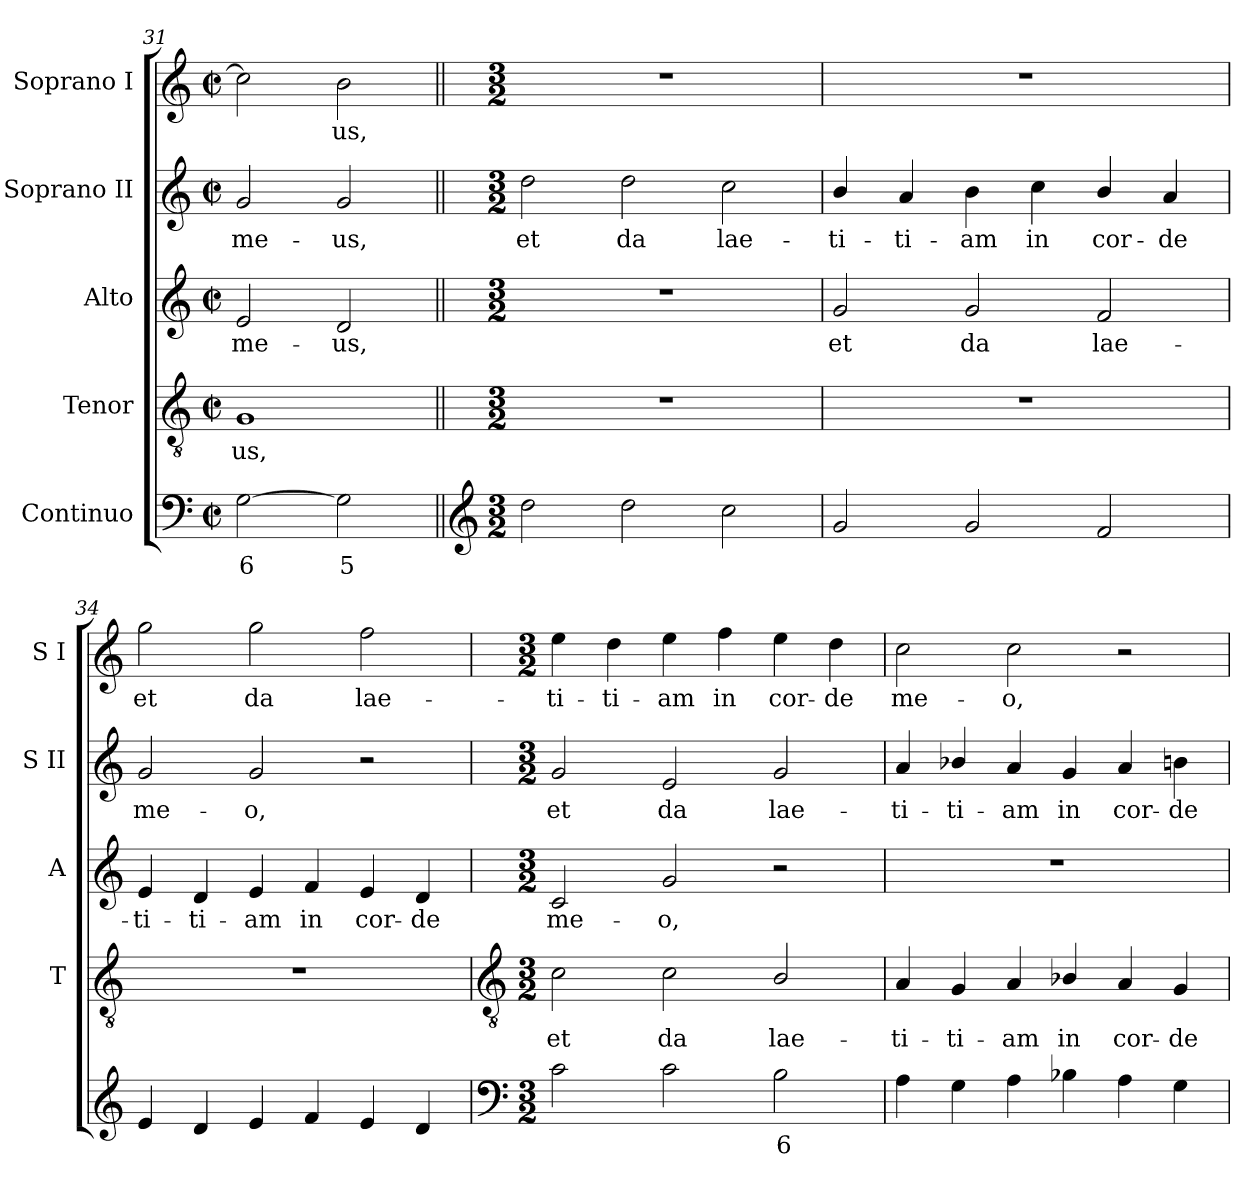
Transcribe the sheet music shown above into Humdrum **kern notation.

**kern	**text	**kern	**text	**kern	**text	**kern	**text	**kern	**text
*part5	*part5	*part4	*part4	*part3	*part3	*part2	*part2	*part1	*part1
*staff5	*staff5	*staff4	*staff4	*staff3	*staff3	*staff2	*staff2	*staff1	*staff1
*I"Continuo	*	*I"Tenor	*	*I"Alto	*	*I"Soprano II	*	*I"Soprano I	*
*	*	*I'T	*	*I'A	*	*I'S II	*	*I'S I	*
*clefF4	*	*clefGv2	*	*clefG2	*	*clefG2	*	*clefG2	*
*k[]	*	*k[]	*	*k[]	*	*k[]	*	*k[]	*
*C:	*	*C:	*	*C:	*	*C:	*	*C:	*
*M4/2	*	*M4/2	*	*M4/2	*	*M4/2	*	*M4/2	*
*met(c|)	*	*met(c|)	*	*met(c|)	*	*met(c|)	*	*met(c|)	*
=31	=31	=31	=31	=31	=31	=31	=31	=31	=31
!	!LO:LY:b	!	!LO:LY:b	!	!LO:LY:b	!	!LO:LY:b	!	!
[2G	6	1G	-us,	2e	me-	2g	me-	2cc]	.
!	!LO:LY:b	!	!	!	!LO:LY:b	!	!LO:LY:b	!	!LO:LY:b
2G]	5	.	.	2d	-us,	2g	-us,	2b	us,
=32||	=32||	=32||	=32||	=32||	=32||	=32||	=32||	=32||	=32||
*clefG2	*	*	*	*	*	*	*	*	*
*M3/2	*	*M3/2	*	*M3/2	*	*M3/2	*	*M3/2	*
!	!	!LO:N:vis=1	!	!LO:N:vis=1	!	!	!LO:LY:b	!LO:N:vis=1	!
2dd	.	1.r	.	1.r	.	2dd	et	1.r	.
!	!	!	!	!	!	!	!LO:LY:b	!	!
2dd	.	.	.	.	.	2dd	da	.	.
!	!	!	!	!	!	!	!LO:LY:b	!	!
2cc	.	.	.	.	.	2cc	lae-	.	.
=33	=33	=33	=33	=33	=33	=33	=33	=33	=33
!	!	!LO:N:vis=1	!	!	!LO:LY:b	!	!LO:LY:b	!LO:N:vis=1	!
2g	.	1.r	.	2g	et	4b/	-ti-	1.r	.
!	!	!	!	!	!	!	!LO:LY:b	!	!
.	.	.	.	.	.	4a	-ti-	.	.
!	!	!	!	!	!LO:LY:b	!	!LO:LY:b	!	!
2g	.	.	.	2g	da	4b	-am	.	.
!	!	!	!	!	!	!	!LO:LY:b	!	!
.	.	.	.	.	.	4cc	in	.	.
!	!	!	!	!	!LO:LY:b	!	!LO:LY:b	!	!
2f	.	.	.	2f	lae-	4b/	cor-	.	.
!	!	!	!	!	!	!	!LO:LY:b	!	!
.	.	.	.	.	.	4a	-de	.	.
=34	=34	=34	=34	=34	=34	=34	=34	=34	=34
!	!	!LO:N:vis=1	!	!	!LO:LY:b	!	!LO:LY:b	!	!LO:LY:b
4e	.	1.r	.	4e	-ti-	2g	me-	2gg	et
!	!	!	!	!	!LO:LY:b	!	!	!	!
4d	.	.	.	4d	-ti-	.	.	.	.
!	!	!	!	!	!LO:LY:b	!	!LO:LY:b	!	!LO:LY:b
4e	.	.	.	4e	-am	2g	-o,	2gg	da
!	!	!	!	!	!LO:LY:b	!	!	!	!
4f	.	.	.	4f	in	.	.	.	.
!	!	!	!	!	!LO:LY:b	!	!	!	!LO:LY:b
4e	.	.	.	4e	cor-	2r	.	2ff	lae-
!	!	!	!	!	!LO:LY:b	!	!	!	!
4d	.	.	.	4d	-de	.	.	.	.
!!LO:LB:g=z
=35	=35	=35	=35	=35	=35	=35	=35	=35	=35
*clefF4	*	*clefGv2	*	*	*	*	*	*	*
*M3/2	*	*M3/2	*	*M3/2	*	*M3/2	*	*M3/2	*
!	!	!	!LO:LY:b	!	!LO:LY:b	!	!LO:LY:b	!	!LO:LY:b
2c	.	2c	et	2c	me-	2g	et	4ee	-ti-
!	!	!	!	!	!	!	!	!	!LO:LY:b
.	.	.	.	.	.	.	.	4dd	-ti-
!	!	!	!LO:LY:b	!	!LO:LY:b	!	!LO:LY:b	!	!LO:LY:b
2c	.	2c	da	2g	-o,	2e	da	4ee	-am
!	!	!	!	!	!	!	!	!	!LO:LY:b
.	.	.	.	.	.	.	.	4ff	in
!	!LO:LY:b	!	!LO:LY:b	!	!	!	!LO:LY:b	!	!LO:LY:b
2B	6	2B/	lae-	2r	.	2g	lae-	4ee	cor-
!	!	!	!	!	!	!	!	!	!LO:LY:b
.	.	.	.	.	.	.	.	4dd	-de
=36	=36	=36	=36	=36	=36	=36	=36	=36	=36
!	!	!	!LO:LY:b	!LO:N:vis=1	!	!	!LO:LY:b	!	!LO:LY:b
4A	.	4A	-ti-	1.r	.	4a	-ti-	2cc	me-
!	!	!	!LO:LY:b	!	!	!	!LO:LY:b	!	!
4G	.	4G	-ti-	.	.	4b-X/	-ti-	.	.
!	!	!	!LO:LY:b	!	!	!	!LO:LY:b	!	!LO:LY:b
4A	.	4A	-am	.	.	4a	-am	2cc	-o,
!	!	!	!LO:LY:b	!	!	!	!LO:LY:b	!	!
4B-X	.	4B-X/	in	.	.	4g	in	.	.
!	!	!	!LO:LY:b	!	!	!	!LO:LY:b	!	!
4A	.	4A	cor-	.	.	4a	cor-	2r	.
!	!	!	!LO:LY:b	!	!	!	!LO:LY:b	!	!
4G	.	4G	-de	.	.	4bn	-de	.	.
=	=	=	=	=	=	=	=	=	=
*-	*-	*-	*-	*-	*-	*-	*-	*-	*-
